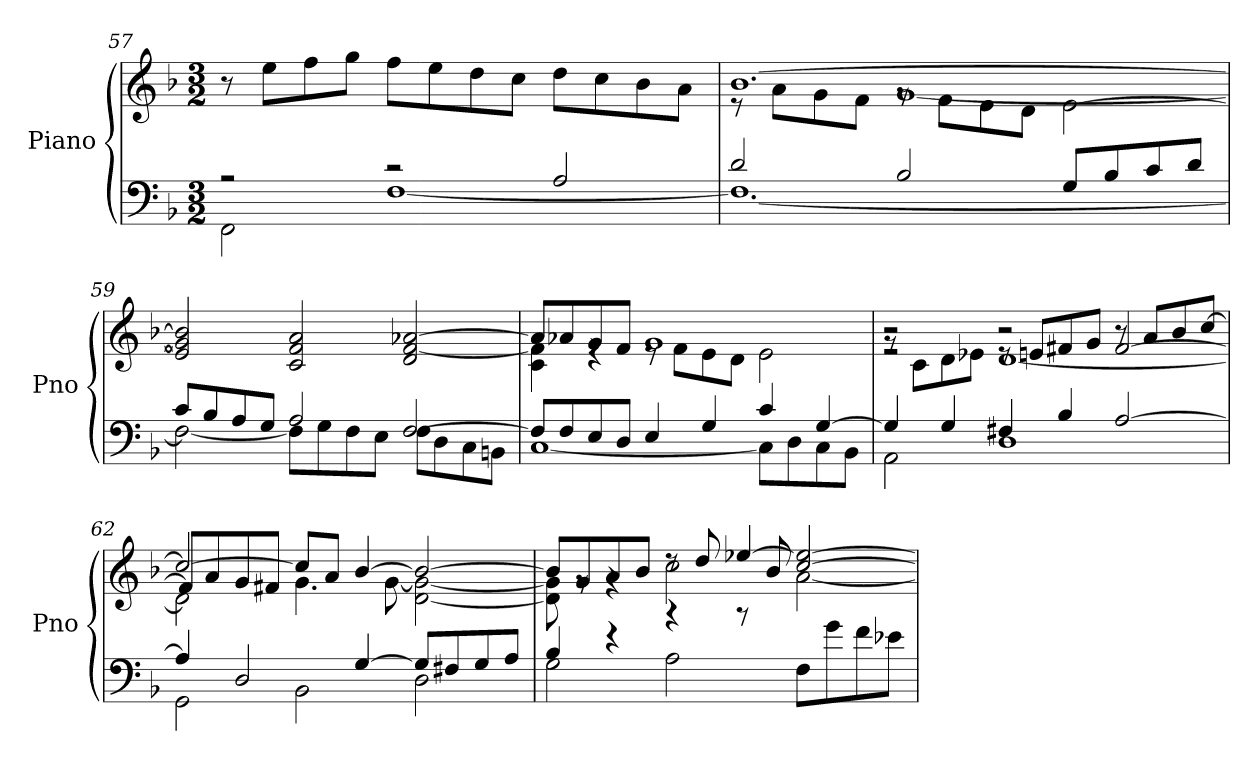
**kern	**kern
*part1	*part1
*staff2	*staff1
*I"Piano	*
*I'Pno	*
!!LO:LB:g=z
*clefF4	*clefG2
*k[b-]	*k[b-]
*M3/2	*M3/2
=57	=57
*^	*
2r	2FF\	8r
.	.	8ee\L
.	.	8ff\
.	.	8gg\J
2r	[1F	8ff\L
.	.	8ee\
.	.	8dd\
.	.	8cc\J
2A/	.	8dd\L
.	.	8cc\
.	.	8b-\
.	.	8a\J
=58	=58	=58
*	*	*^
*	*	*	*^
2d/	1.F_	[1.b-	8r	2ryy
.	.	.	8a\L	.
.	.	.	8g\	.
.	.	.	8f\J	.
2B-/	.	.	[1g	8rg
.	.	.	.	8f\L
.	.	.	.	8e\
.	.	.	.	8d\J
8G/L	.	.	.	[2e\
8B-/	.	.	.	.
8c/	.	.	.	.
8d/J	.	.	.	.
*	*	*v	*v	*v
=59	=59	=59
8c/L	2F\_	2e/] 2g/] 2b-/]
8B-/	.	.
8A/	.	.
8G/J	.	.
2A/	8F\L]	2c/ 2f/ 2a/
.	8G\	.
.	8F\	.
.	8E\J	.
[2F/	8F\L	2d/ [2f/ [2a-X/
.	8D\	.
.	8C\	.
.	8BBn\J	.
!!LO:LB:g=z
=60	=60	=60
*	*	*^
8F/L]	[1C	8a-/L]	4c\ 4f\]
8F/	.	8a-X/	.
8E/	.	8g/	4re
8D/J	.	8f/J	.
4E/	.	1g	8re
.	.	.	8f\L
4G/	.	.	8e\
.	.	.	8d\J
4c/	8C\L]	.	2e\
.	8D\	.	.
[4G/	8C\	.	.
.	8BB-\J	.	.
=61	=61	=61	=61
*	*	*	*^
4G/]	2AA\	2r	8rg	2re
.	.	.	8c\L	.
4G/	.	.	8d\	.
.	.	.	8e-X\J	.
4F#X/	1D	2r	[1d	8re
.	.	.	.	8en/L
4B-/	.	.	.	8f#X/
.	.	.	.	8g/J
[2A/	.	8r	.	[2f#/
.	.	8a/L	.	.
.	.	8b-/	.	.
.	.	[8cc/J	.	.
=62	=62	=62	=62	=62
4A/]	2GG\	2cc/_	2d\]	8f#/L]
.	.	.	.	8a/
2D/	.	.	.	8g/
.	.	.	.	8f#X/J
.	2BB-\	8cc/L]	4.g\	1ryy
.	.	8a/J	.	.
[4G/	.	[4b-/	.	.
.	.	.	[8g\	.
8G/L]	2D\	2b-/_	[2d\ 2g\_	.
8F#X/	.	.	.	.
8G/	.	.	.	.
8A/J	.	.	.	.
!!LO:LB:g=z	!!	!!
=63	=63	=63	=63	=63
4B-/	2G\	8b-/L]	8d\] 8g\]	2ryy
.	.	8g/	8rg	.
4r	.	8a/	4rg	.
.	.	8b-/J	.	.
2A\	1ryy	8rdd	2cc\	4rA
.	.	8dd/	.	.
.	.	[4ee-X/	.	8rA
.	.	.	.	8b-/
8F\L	.	[2cc/ 2ee-/_	[2a\	2ryy
8g\	.	.	.	.
8f\	.	.	.	.
8e-X\J	.	.	.	.
*v	*v	*	*	*
*	*v	*v	*v
=	=
*-	*-
